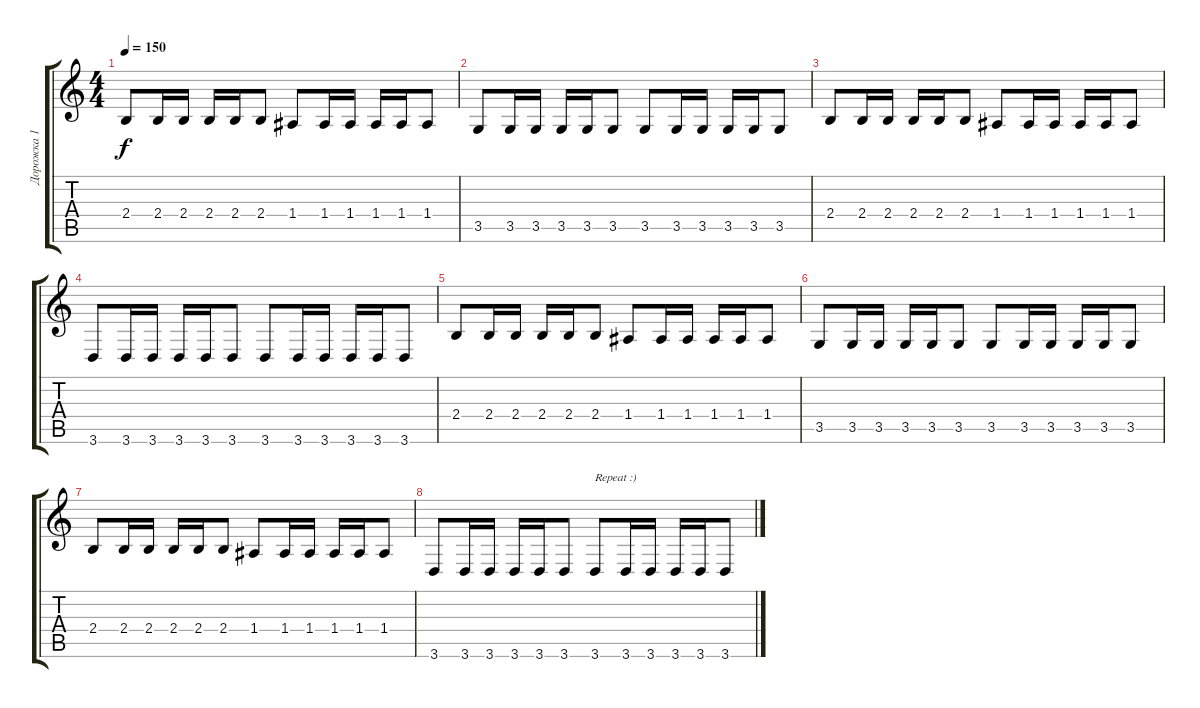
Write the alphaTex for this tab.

\track ("Дорожка 1" "Дорожка 1") {instrument overdrivenguitar}
\staff {score tabs}
\tuning (B3 Gb3 D3 A2 E2 B1) {hide}
\ts (4 4)
\tempo 150
\clef g2
\ks c
2.4.8{dy f} 2.4.16 2.4.16 2.4.16 2.4.16 2.4.8 1.4.8 1.4.16 1.4.16 1.4.16 1.4.16 1.4.8 |
3.5.8 3.5.16 3.5.16 3.5.16 3.5.16 3.5.8 3.5.8 3.5.16 3.5.16 3.5.16 3.5.16 3.5.8 |
2.4.8 2.4.16 2.4.16 2.4.16 2.4.16 2.4.8 1.4.8 1.4.16 1.4.16 1.4.16 1.4.16 1.4.8 |
3.6.8 3.6.16 3.6.16 3.6.16 3.6.16 3.6.8 3.6.8 3.6.16 3.6.16 3.6.16 3.6.16 3.6.8 |
2.4.8 2.4.16 2.4.16 2.4.16 2.4.16 2.4.8 1.4.8 1.4.16 1.4.16 1.4.16 1.4.16 1.4.8 |
3.5.8 3.5.16 3.5.16 3.5.16 3.5.16 3.5.8 3.5.8 3.5.16 3.5.16 3.5.16 3.5.16 3.5.8 |
2.4.8 2.4.16 2.4.16 2.4.16 2.4.16 2.4.8 1.4.8 1.4.16 1.4.16 1.4.16 1.4.16 1.4.8 |
3.6.8 3.6.16 3.6.16 3.6.16 3.6.16 3.6.8 3.6.8{txt "Repeat :)"} 3.6.16 3.6.16 3.6.16 3.6.16 3.6.8
